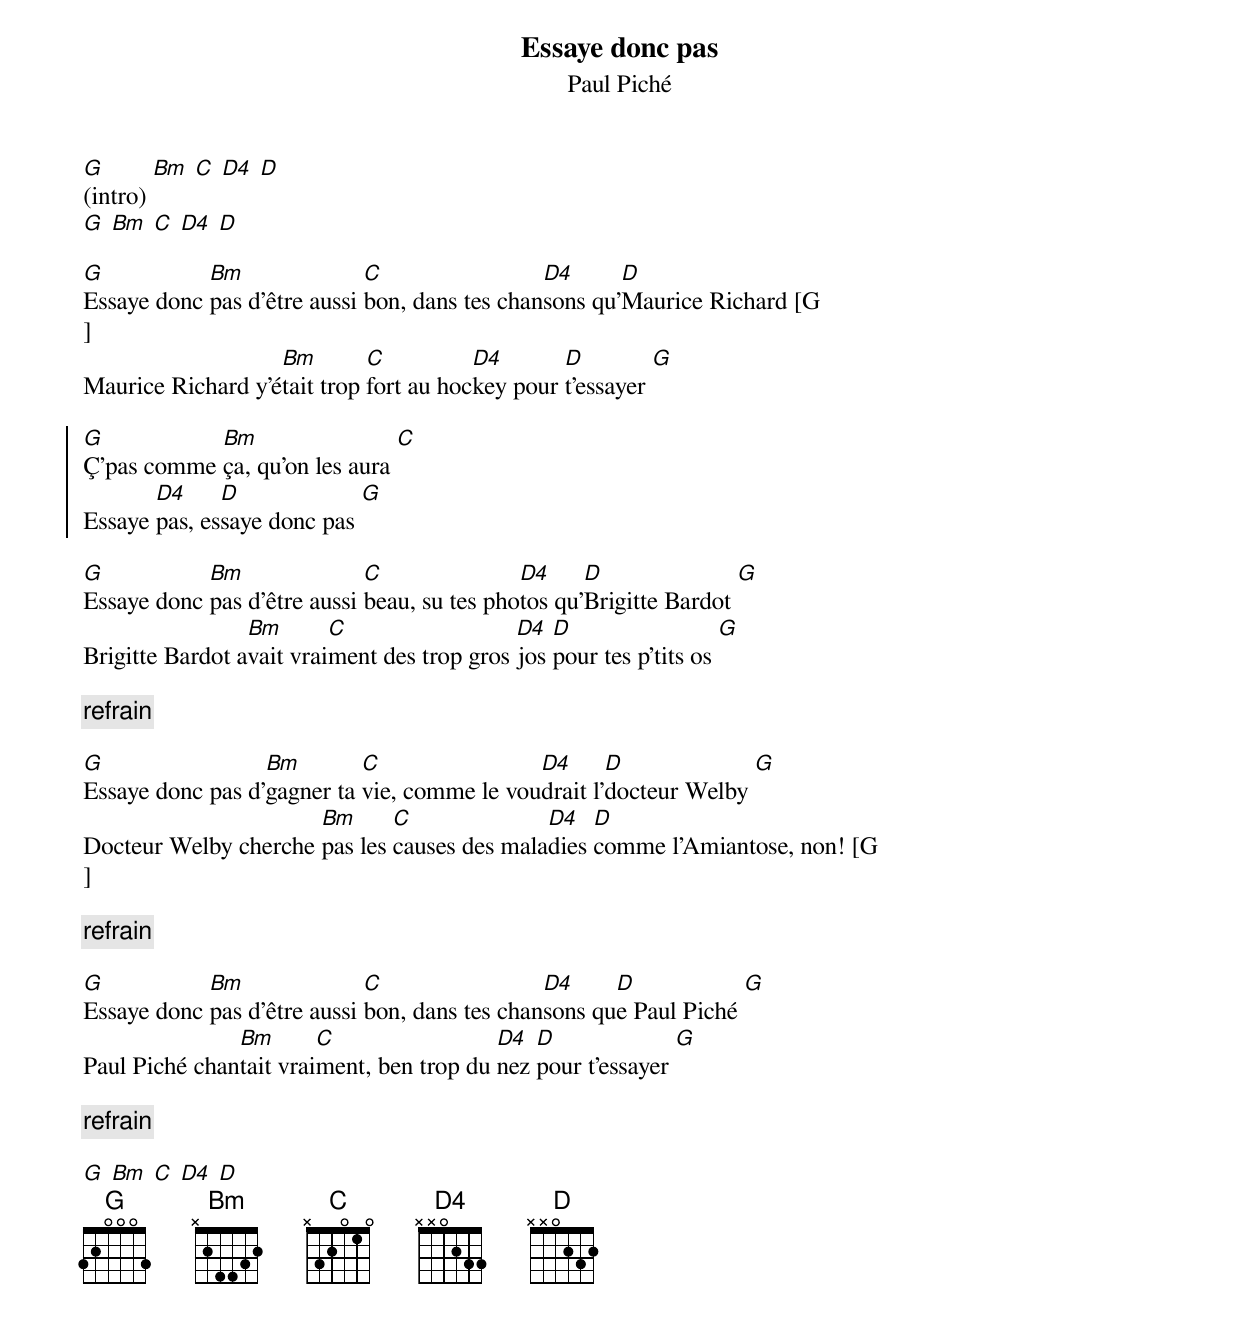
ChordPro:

{title:Essaye donc pas}
{st:Paul Piché}
[G](intro) [Bm] [C] [D4] [D]
[G] [Bm] [C] [D4] [D]

[G]Essaye donc [Bm]pas d'être aussi [C]bon, dans tes chan[D4]sons qu'[D]Maurice Richard [G
]
Maurice Richard y'é[Bm]tait trop [C]fort au hoc[D4]key pour [D]t'essayer [G]

{soc}
[G]Ç'pas comme [Bm]ça, qu'on les aura [C]
Essaye [D4]pas, es[D]saye donc pas [G]
{eoc}

[G]Essaye donc [Bm]pas d'être aussi [C]beau, su tes pho[D4]tos qu'[D]Brigitte Bardot [G]
Brigitte Bardot a[Bm]vait vrai[C]ment des trop gros [D4]jos [D]pour tes p'tits os [G]

{comment: refrain}

[G]Essaye donc pas d'[Bm]gagner ta [C]vie, comme le vou[D4]drait l'[D]docteur Welby [G]
Docteur Welby cherche [Bm]pas les [C]causes des mala[D4]dies [D]comme l'Amiantose, non! [G
]

{comment: refrain}

[G]Essaye donc [Bm]pas d'être aussi [C]bon, dans tes chan[D4]sons qu[D]e Paul Piché [G]
Paul Piché chan[Bm]tait vrai[C]ment, ben trop du [D4]nez [D]pour t'essayer [G]

{comment: refrain}

[G] [Bm] [C] [D4] [D]
